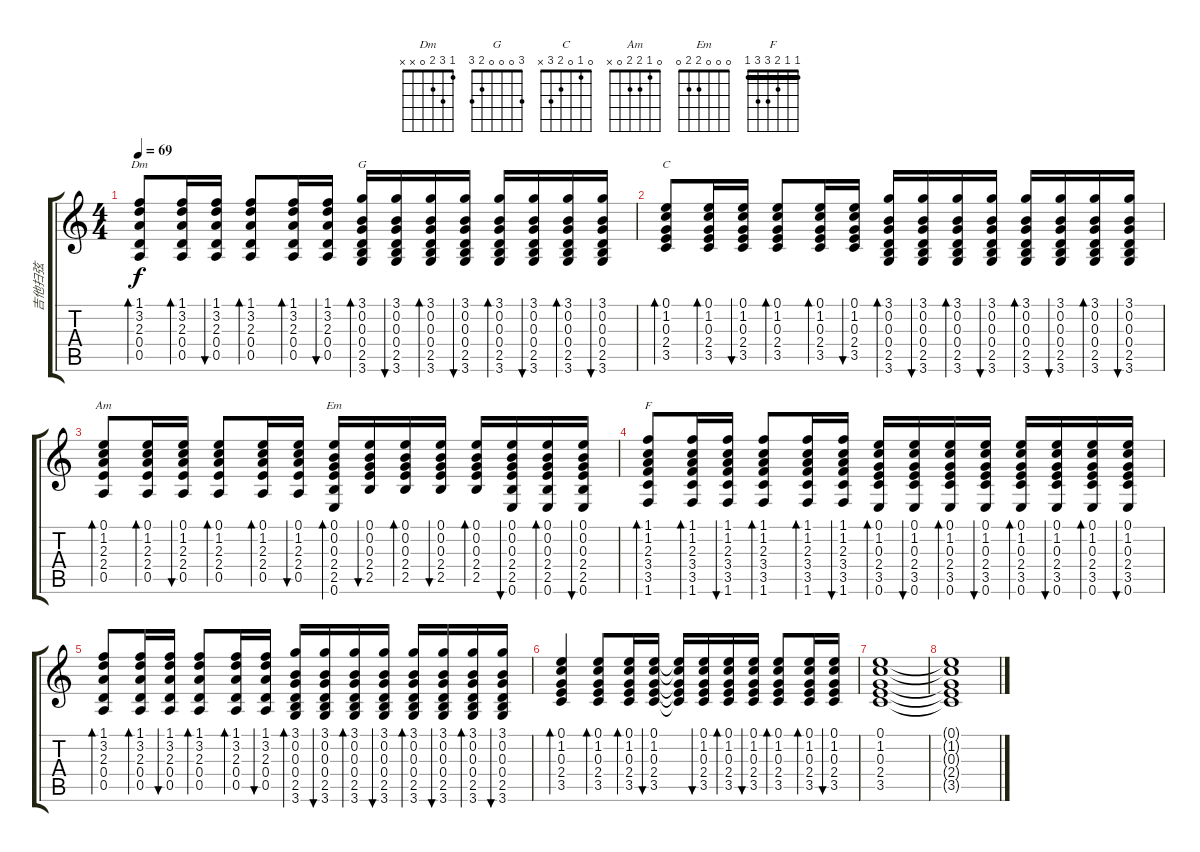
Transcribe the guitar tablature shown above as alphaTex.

\track ("吉他扫弦" "吉他扫弦") {instrument acousticguitarnylon}
\staff {score tabs}
\tuning (E4 B3 G3 D3 A2 E2) {hide}
\chord ("Dm" 1 3 2 0 x x)
\chord ("G" 3 0 0 0 2 3)
\chord ("C" 0 1 0 2 3 x)
\chord ("Am" 0 1 2 2 0 x)
\chord ("Em" 0 0 0 2 2 0)
\chord ("F" 1 1 2 3 3 1) {barre 1}
\ts (4 4)
\tempo 69
\clef g2
\ks c
(1.1 3.2 2.3 0.4 0.5).8{bd 30 ch "Dm" dy f} (1.1 3.2 2.3 0.4 0.5).16{bd 30} (1.1 3.2 2.3 0.4 0.5).16{bu 30} (1.1 3.2 2.3 0.4 0.5).8{bd 30} (1.1 3.2 2.3 0.4 0.5).16{bd 30} (1.1 3.2 2.3 0.4 0.5).16{bu 30} (3.1 0.2 0.3 0.4 2.5 3.6).16{bd 30 ch "G"} (3.1 0.2 0.3 0.4 2.5 3.6).16{bu 30} (3.1 0.2 0.3 0.4 2.5 3.6).16{bd 30} (3.1 0.2 0.3 0.4 2.5 3.6).16{bu 30} (3.1 0.2 0.3 0.4 2.5 3.6).16{bd 30} (3.1 0.2 0.3 0.4 2.5 3.6).16{bu 30} (3.1 0.2 0.3 0.4 2.5 3.6).16{bd 30} (3.1 0.2 0.3 0.4 2.5 3.6).16{bu 30} |
(0.1 1.2 0.3 2.4 3.5).8{bd 30 ch "C"} (0.1 1.2 0.3 2.4 3.5).16{bd 30} (0.1 1.2 0.3 2.4 3.5).16{bu 30} (0.1 1.2 0.3 2.4 3.5).8{bd 30} (0.1 1.2 0.3 2.4 3.5).16{bd 30} (0.1 1.2 0.3 2.4 3.5).16{bu 30} (3.1 0.2 0.3 0.4 2.5 3.6).16{bd 30} (3.1 0.2 0.3 0.4 2.5 3.6).16{bu 30} (3.1 0.2 0.3 0.4 2.5 3.6).16{bd 30} (3.1 0.2 0.3 0.4 2.5 3.6).16{bu 30} (3.1 0.2 0.3 0.4 2.5 3.6).16{bd 30} (3.1 0.2 0.3 0.4 2.5 3.6).16{bu 30} (3.1 0.2 0.3 0.4 2.5 3.6).16{bd 30} (3.1 0.2 0.3 0.4 2.5 3.6).16{bu 30} |
(0.1 1.2 2.3 2.4 0.5).8{bd 30 ch "Am"} (0.1 1.2 2.3 2.4 0.5).16{bd 30} (0.1 1.2 2.3 2.4 0.5).16{bu 30} (0.1 1.2 2.3 2.4 0.5).8{bd 30} (0.1 1.2 2.3 2.4 0.5).16{bd 30} (0.1 1.2 2.3 2.4 0.5).16{bu 30} (0.1 0.2 0.3 2.4 2.5 0.6).16{bd 30 ch "Em"} (0.1 0.2 0.3 2.4 2.5).16{bu 30} (0.1 0.2 0.3 2.4 2.5).16{bd 30} (0.1 0.2 0.3 2.4 2.5).16{bu 30} (0.1 0.2 0.3 2.4 2.5).16{bd 30} (0.1 0.2 0.3 2.4 2.5 0.6).16{bu 30} (0.1 0.2 0.3 2.4 2.5 0.6).16{bd 30} (0.1 0.2 0.3 2.4 2.5 0.6).16{bu 30} |
(1.1 1.2 2.3 3.4 3.5 1.6).8{bd 30 ch "F"} (1.1 1.2 2.3 3.4 3.5 1.6).16{bd 30} (1.1 1.2 2.3 3.4 3.5 1.6).16{bu 30} (1.1 1.2 2.3 3.4 3.5 1.6).8{bd 30} (1.1 1.2 2.3 3.4 3.5 1.6).16{bd 30} (1.1 1.2 2.3 3.4 3.5 1.6).16{bu 30} (0.1 1.2 0.3 2.4 3.5 0.6).16{bd 30} (0.1 1.2 0.3 2.4 3.5 0.6).16{bu 30} (0.1 1.2 0.3 2.4 3.5 0.6).16{bd 30} (0.1 1.2 0.3 2.4 3.5 0.6).16{bu 30} (0.1 1.2 0.3 2.4 3.5 0.6).16{bd 30} (0.1 1.2 0.3 2.4 3.5 0.6).16{bu 30} (0.1 1.2 0.3 2.4 3.5 0.6).16{bd 30} (0.1 1.2 0.3 2.4 3.5 0.6).16{bu 30} |
(1.1 3.2 2.3 0.4 0.5).8{bd 30} (1.1 3.2 2.3 0.4 0.5).16{bd 30} (1.1 3.2 2.3 0.4 0.5).16{bu 30} (1.1 3.2 2.3 0.4 0.5).8{bd 30} (1.1 3.2 2.3 0.4 0.5).16{bd 30} (1.1 3.2 2.3 0.4 0.5).16{bu 30} (3.1 0.2 0.3 0.4 2.5 3.6).16{bd 30} (3.1 0.2 0.3 0.4 2.5 3.6).16{bu 30} (3.1 0.2 0.3 0.4 2.5 3.6).16{bd 30} (3.1 0.2 0.3 0.4 2.5 3.6).16{bu 30} (3.1 0.2 0.3 0.4 2.5 3.6).16{bd 30} (3.1 0.2 0.3 0.4 2.5 3.6).16{bu 30} (3.1 0.2 0.3 0.4 2.5 3.6).16{bd 30} (3.1 0.2 0.3 0.4 2.5 3.6).16{bu 30} |
(0.1 1.2 0.3 2.4 3.5).4{bd 30} (0.1 1.2 0.3 2.4 3.5).8{bd 30} (0.1 1.2 0.3 2.4 3.5).16{bd 30} (0.1 1.2 0.3 2.4 3.5).16{bu 30} (0.1{t} 1.2{t} 0.3{t} 2.4{t} 3.5{t}).16 (0.1 1.2 0.3 2.4 3.5).16{bu 30} (0.1 1.2 0.3 2.4 3.5).16{bd 30} (0.1 1.2 0.3 2.4 3.5).16{bu 30} (0.1 1.2 0.3 2.4 3.5).8{bd 30} (0.1 1.2 0.3 2.4 3.5).16{bd 30} (0.1 1.2 0.3 2.4 3.5).16{bu 30} |
(0.1 1.2 0.3 2.4 3.5).1 |
(0.1{t} 1.2{t} 0.3{t} 2.4{t} 3.5{t}).1
